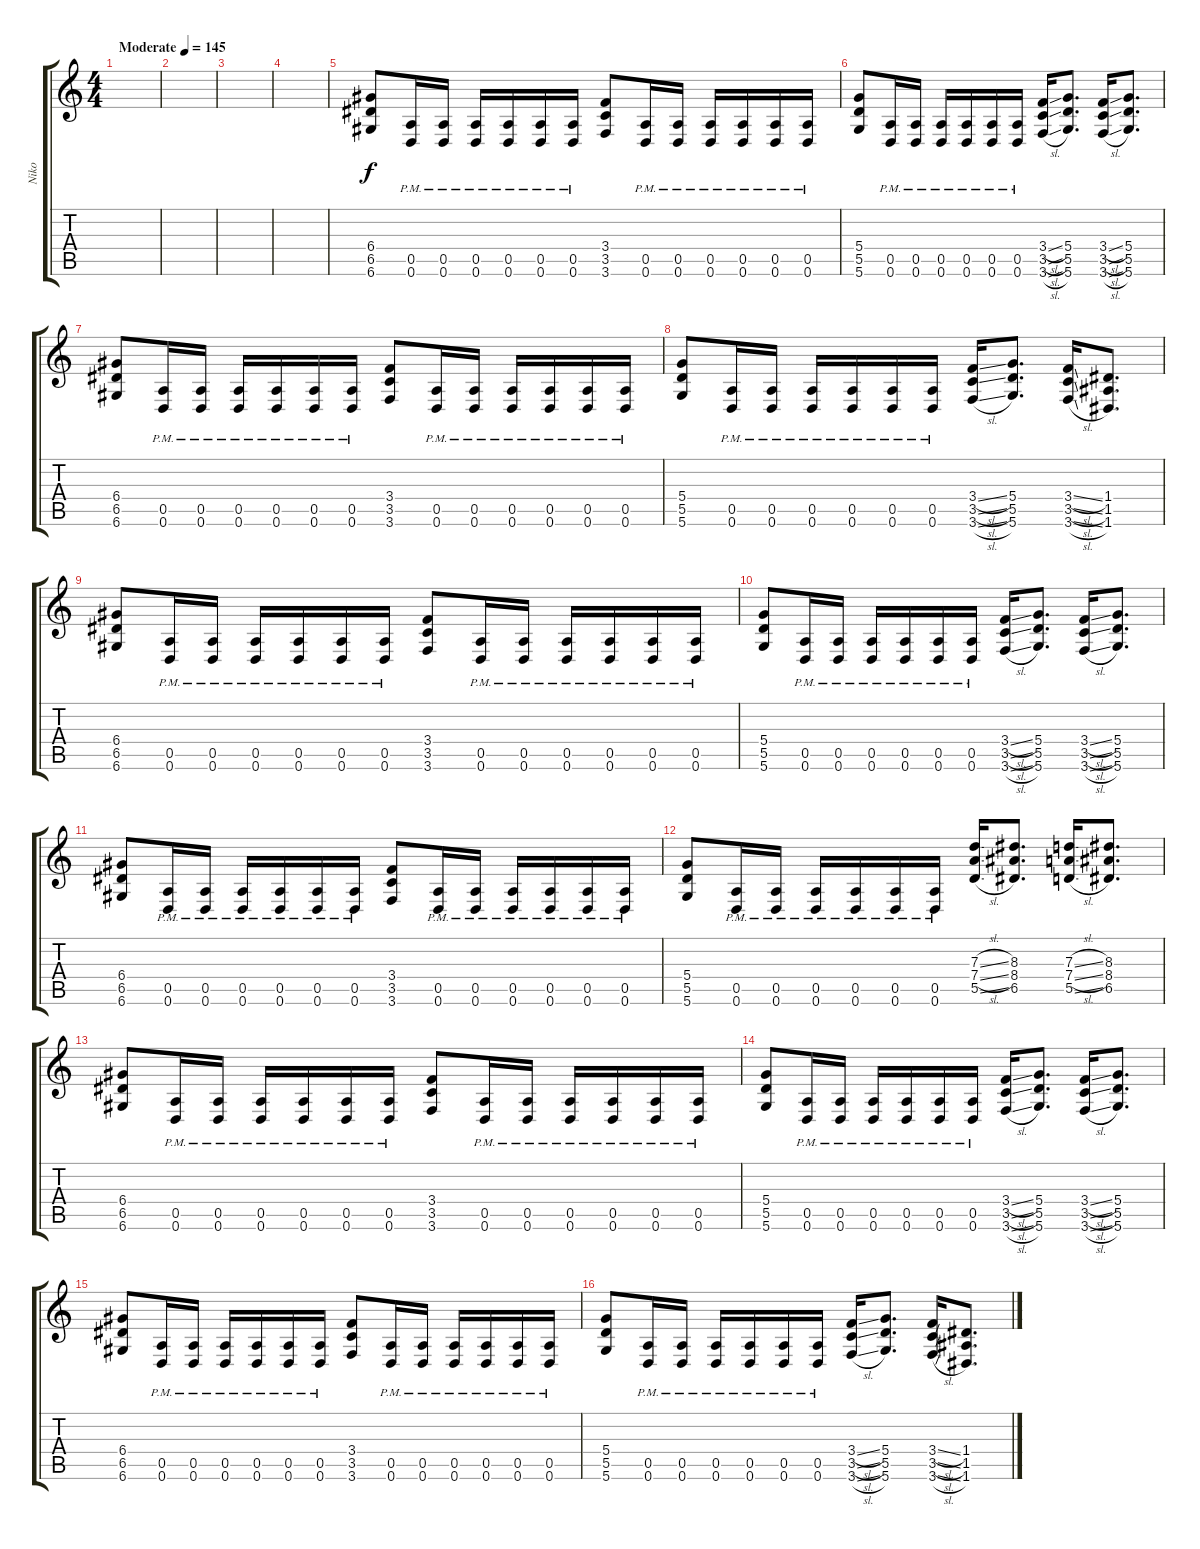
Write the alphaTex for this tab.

\track ("Niko" "Niko") {instrument distortionguitar}
\staff {score tabs}
\tuning (E4 B3 G3 D3 A2 D2) {hide}
\ts (4 4)
\tempo (145 "Moderate")
\clef g2
\ks c
|
|
|
|
(6.4 6.5 6.6).8 (0.5{pm} 0.6{pm}).16 (0.5{pm} 0.6{pm}).16 (0.5{pm} 0.6{pm}).16 (0.5{pm} 0.6{pm}).16 (0.5{pm} 0.6{pm}).16 (0.5{pm} 0.6{pm}).16 (3.4 3.5 3.6).8 (0.5{pm} 0.6{pm}).16 (0.5{pm} 0.6{pm}).16 (0.5{pm} 0.6{pm}).16 (0.5{pm} 0.6{pm}).16 (0.5{pm} 0.6{pm}).16 (0.5{pm} 0.6{pm}).16 |
(5.4 5.5 5.6).8 (0.5{pm} 0.6{pm}).16 (0.5{pm} 0.6{pm}).16 (0.5{pm} 0.6{pm}).16 (0.5{pm} 0.6{pm}).16 (0.5{pm} 0.6{pm}).16 (0.5{pm} 0.6{pm}).16 (3.4{sl} 3.5{sl} 3.6{sl}).16 (5.4 5.5 5.6).8{d} (3.4{sl} 3.5{sl} 3.6{sl}).16 (5.4 5.5 5.6).8{d} |
(6.4 6.5 6.6).8 (0.5{pm} 0.6{pm}).16 (0.5{pm} 0.6{pm}).16 (0.5{pm} 0.6{pm}).16 (0.5{pm} 0.6{pm}).16 (0.5{pm} 0.6{pm}).16 (0.5{pm} 0.6{pm}).16 (3.4 3.5 3.6).8 (0.5{pm} 0.6{pm}).16 (0.5{pm} 0.6{pm}).16 (0.5{pm} 0.6{pm}).16 (0.5{pm} 0.6{pm}).16 (0.5{pm} 0.6{pm}).16 (0.5{pm} 0.6{pm}).16 |
(5.4 5.5 5.6).8 (0.5{pm} 0.6{pm}).16 (0.5{pm} 0.6{pm}).16 (0.5{pm} 0.6{pm}).16 (0.5{pm} 0.6{pm}).16 (0.5{pm} 0.6{pm}).16 (0.5{pm} 0.6{pm}).16 (3.4{sl} 3.5{sl} 3.6{sl}).16 (5.4 5.5 5.6).8{d} (3.4{sl} 3.5{sl} 3.6{sl}).16 (1.4 1.5 1.6).8{d} |
(6.4 6.5 6.6).8 (0.5{pm} 0.6{pm}).16 (0.5{pm} 0.6{pm}).16 (0.5{pm} 0.6{pm}).16 (0.5{pm} 0.6{pm}).16 (0.5{pm} 0.6{pm}).16 (0.5{pm} 0.6{pm}).16 (3.4 3.5 3.6).8 (0.5{pm} 0.6{pm}).16 (0.5{pm} 0.6{pm}).16 (0.5{pm} 0.6{pm}).16 (0.5{pm} 0.6{pm}).16 (0.5{pm} 0.6{pm}).16 (0.5{pm} 0.6{pm}).16 |
(5.4 5.5 5.6).8 (0.5{pm} 0.6{pm}).16 (0.5{pm} 0.6{pm}).16 (0.5{pm} 0.6{pm}).16 (0.5{pm} 0.6{pm}).16 (0.5{pm} 0.6{pm}).16 (0.5{pm} 0.6{pm}).16 (3.4{sl} 3.5{sl} 3.6{sl}).16 (5.4 5.5 5.6).8{d} (3.4{sl} 3.5{sl} 3.6{sl}).16 (5.4 5.5 5.6).8{d} |
(6.4 6.5 6.6).8 (0.5{pm} 0.6{pm}).16 (0.5{pm} 0.6{pm}).16 (0.5{pm} 0.6{pm}).16 (0.5{pm} 0.6{pm}).16 (0.5{pm} 0.6{pm}).16 (0.5{pm} 0.6{pm}).16 (3.4 3.5 3.6).8 (0.5{pm} 0.6{pm}).16 (0.5{pm} 0.6{pm}).16 (0.5{pm} 0.6{pm}).16 (0.5{pm} 0.6{pm}).16 (0.5{pm} 0.6{pm}).16 (0.5{pm} 0.6{pm}).16 |
(5.4 5.5 5.6).8 (0.5{pm} 0.6{pm}).16 (0.5{pm} 0.6{pm}).16 (0.5{pm} 0.6{pm}).16 (0.5{pm} 0.6{pm}).16 (0.5{pm} 0.6{pm}).16 (0.5{pm} 0.6{pm}).16 (7.3{sl} 7.4{sl} 5.5{sl}).16 (8.3 8.4 6.5).8{d} (7.3{sl} 7.4{sl} 5.5{sl}).16 (8.3 8.4 6.5).8{d} |
(6.4 6.5 6.6).8 (0.5{pm} 0.6{pm}).16 (0.5{pm} 0.6{pm}).16 (0.5{pm} 0.6{pm}).16 (0.5{pm} 0.6{pm}).16 (0.5{pm} 0.6{pm}).16 (0.5{pm} 0.6{pm}).16 (3.4 3.5 3.6).8 (0.5{pm} 0.6{pm}).16 (0.5{pm} 0.6{pm}).16 (0.5{pm} 0.6{pm}).16 (0.5{pm} 0.6{pm}).16 (0.5{pm} 0.6{pm}).16 (0.5{pm} 0.6{pm}).16 |
(5.4 5.5 5.6).8 (0.5{pm} 0.6{pm}).16 (0.5{pm} 0.6{pm}).16 (0.5{pm} 0.6{pm}).16 (0.5{pm} 0.6{pm}).16 (0.5{pm} 0.6{pm}).16 (0.5{pm} 0.6{pm}).16 (3.4{sl} 3.5{sl} 3.6{sl}).16 (5.4 5.5 5.6).8{d} (3.4{sl} 3.5{sl} 3.6{sl}).16 (5.4 5.5 5.6).8{d} |
(6.4 6.5 6.6).8 (0.5{pm} 0.6{pm}).16 (0.5{pm} 0.6{pm}).16 (0.5{pm} 0.6{pm}).16 (0.5{pm} 0.6{pm}).16 (0.5{pm} 0.6{pm}).16 (0.5{pm} 0.6{pm}).16 (3.4 3.5 3.6).8 (0.5{pm} 0.6{pm}).16 (0.5{pm} 0.6{pm}).16 (0.5{pm} 0.6{pm}).16 (0.5{pm} 0.6{pm}).16 (0.5{pm} 0.6{pm}).16 (0.5{pm} 0.6{pm}).16 |
(5.4 5.5 5.6).8 (0.5{pm} 0.6{pm}).16 (0.5{pm} 0.6{pm}).16 (0.5{pm} 0.6{pm}).16 (0.5{pm} 0.6{pm}).16 (0.5{pm} 0.6{pm}).16 (0.5{pm} 0.6{pm}).16 (3.4{sl} 3.5{sl} 3.6{sl}).16 (5.4 5.5 5.6).8{d} (3.4{sl} 3.5{sl} 3.6{sl}).16 (1.4 1.5 1.6).8{d}
